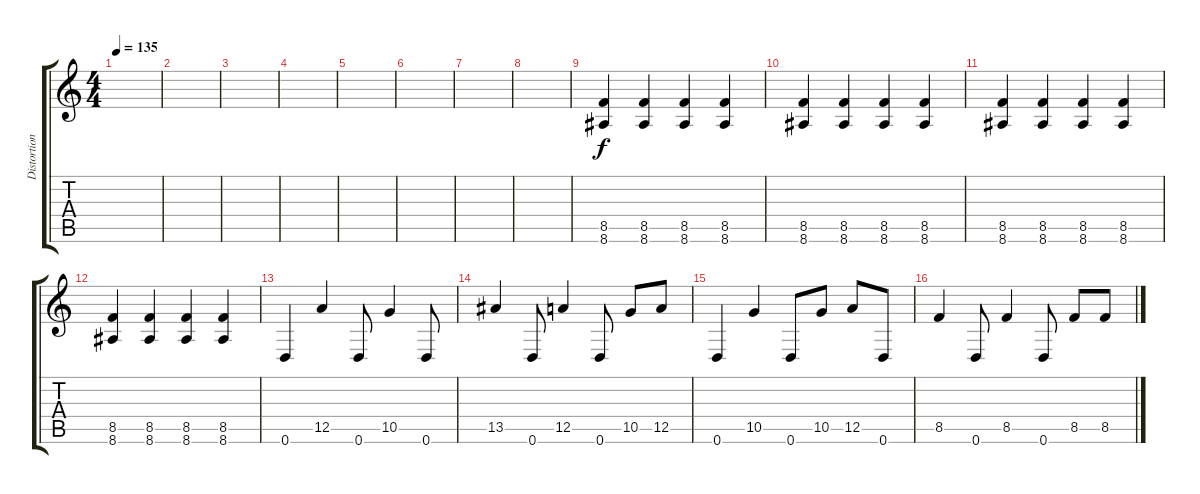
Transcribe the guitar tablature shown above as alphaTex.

\track ("Distortion" "Distortion") {instrument distortionguitar}
\staff {score tabs}
\tuning (E4 B3 G3 D3 A2 D2) {hide}
\ts (4 4)
\tempo 135
\clef g2
\ks c
|
|
|
|
|
|
|
|
(8.5 8.6).4 (8.5 8.6).4 (8.5 8.6).4 (8.5 8.6).4 |
(8.5 8.6).4 (8.5 8.6).4 (8.5 8.6).4 (8.5 8.6).4 |
(8.5 8.6).4 (8.5 8.6).4 (8.5 8.6).4 (8.5 8.6).4 |
(8.5 8.6).4 (8.5 8.6).4 (8.5 8.6).4 (8.5 8.6).4 |
0.6.4 12.5.4 0.6.8 10.5.4 0.6.8 |
13.5.4 0.6.8 12.5.4 0.6.8 10.5.8 12.5.8 |
0.6.4 10.5.4 0.6.8 10.5.8 12.5.8 0.6.8 |
8.5.4 0.6.8 8.5.4 0.6.8 8.5.8 8.5.8
